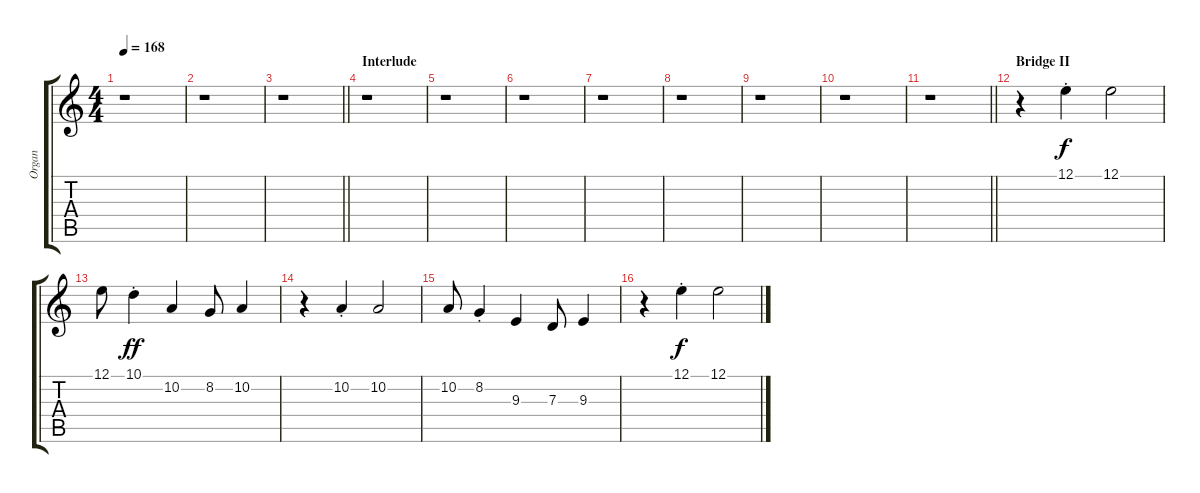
\track ("Organ" "Organ") {instrument drawbarorgan}
\staff {score tabs}
\tuning (E4 B3 G3 D3 A2 E2) {hide}
\ts (4 4)
\tempo 168
\clef g2
\ks c
r.1{dy ff} |
r.1 |
\barLineRight lightlight
r.1 |
\section ("" "Interlude")
r.1 |
r.1 |
r.1 |
r.1 |
r.1 |
r.1 |
r.1 |
\barLineRight lightlight
r.1 |
\section ("" "Bridge II")
r.4 12.1{st}.4{dy f} 12.1.2 |
12.1.8 10.1{st}.4{dy ff} 10.2.4 8.2.8 10.2.4 |
r.4 10.2{st}.4 10.2.2 |
10.2.8 8.2{st}.4 9.3.4 7.3.8 9.3.4 |
r.4 12.1{st}.4{dy f} 12.1.2
